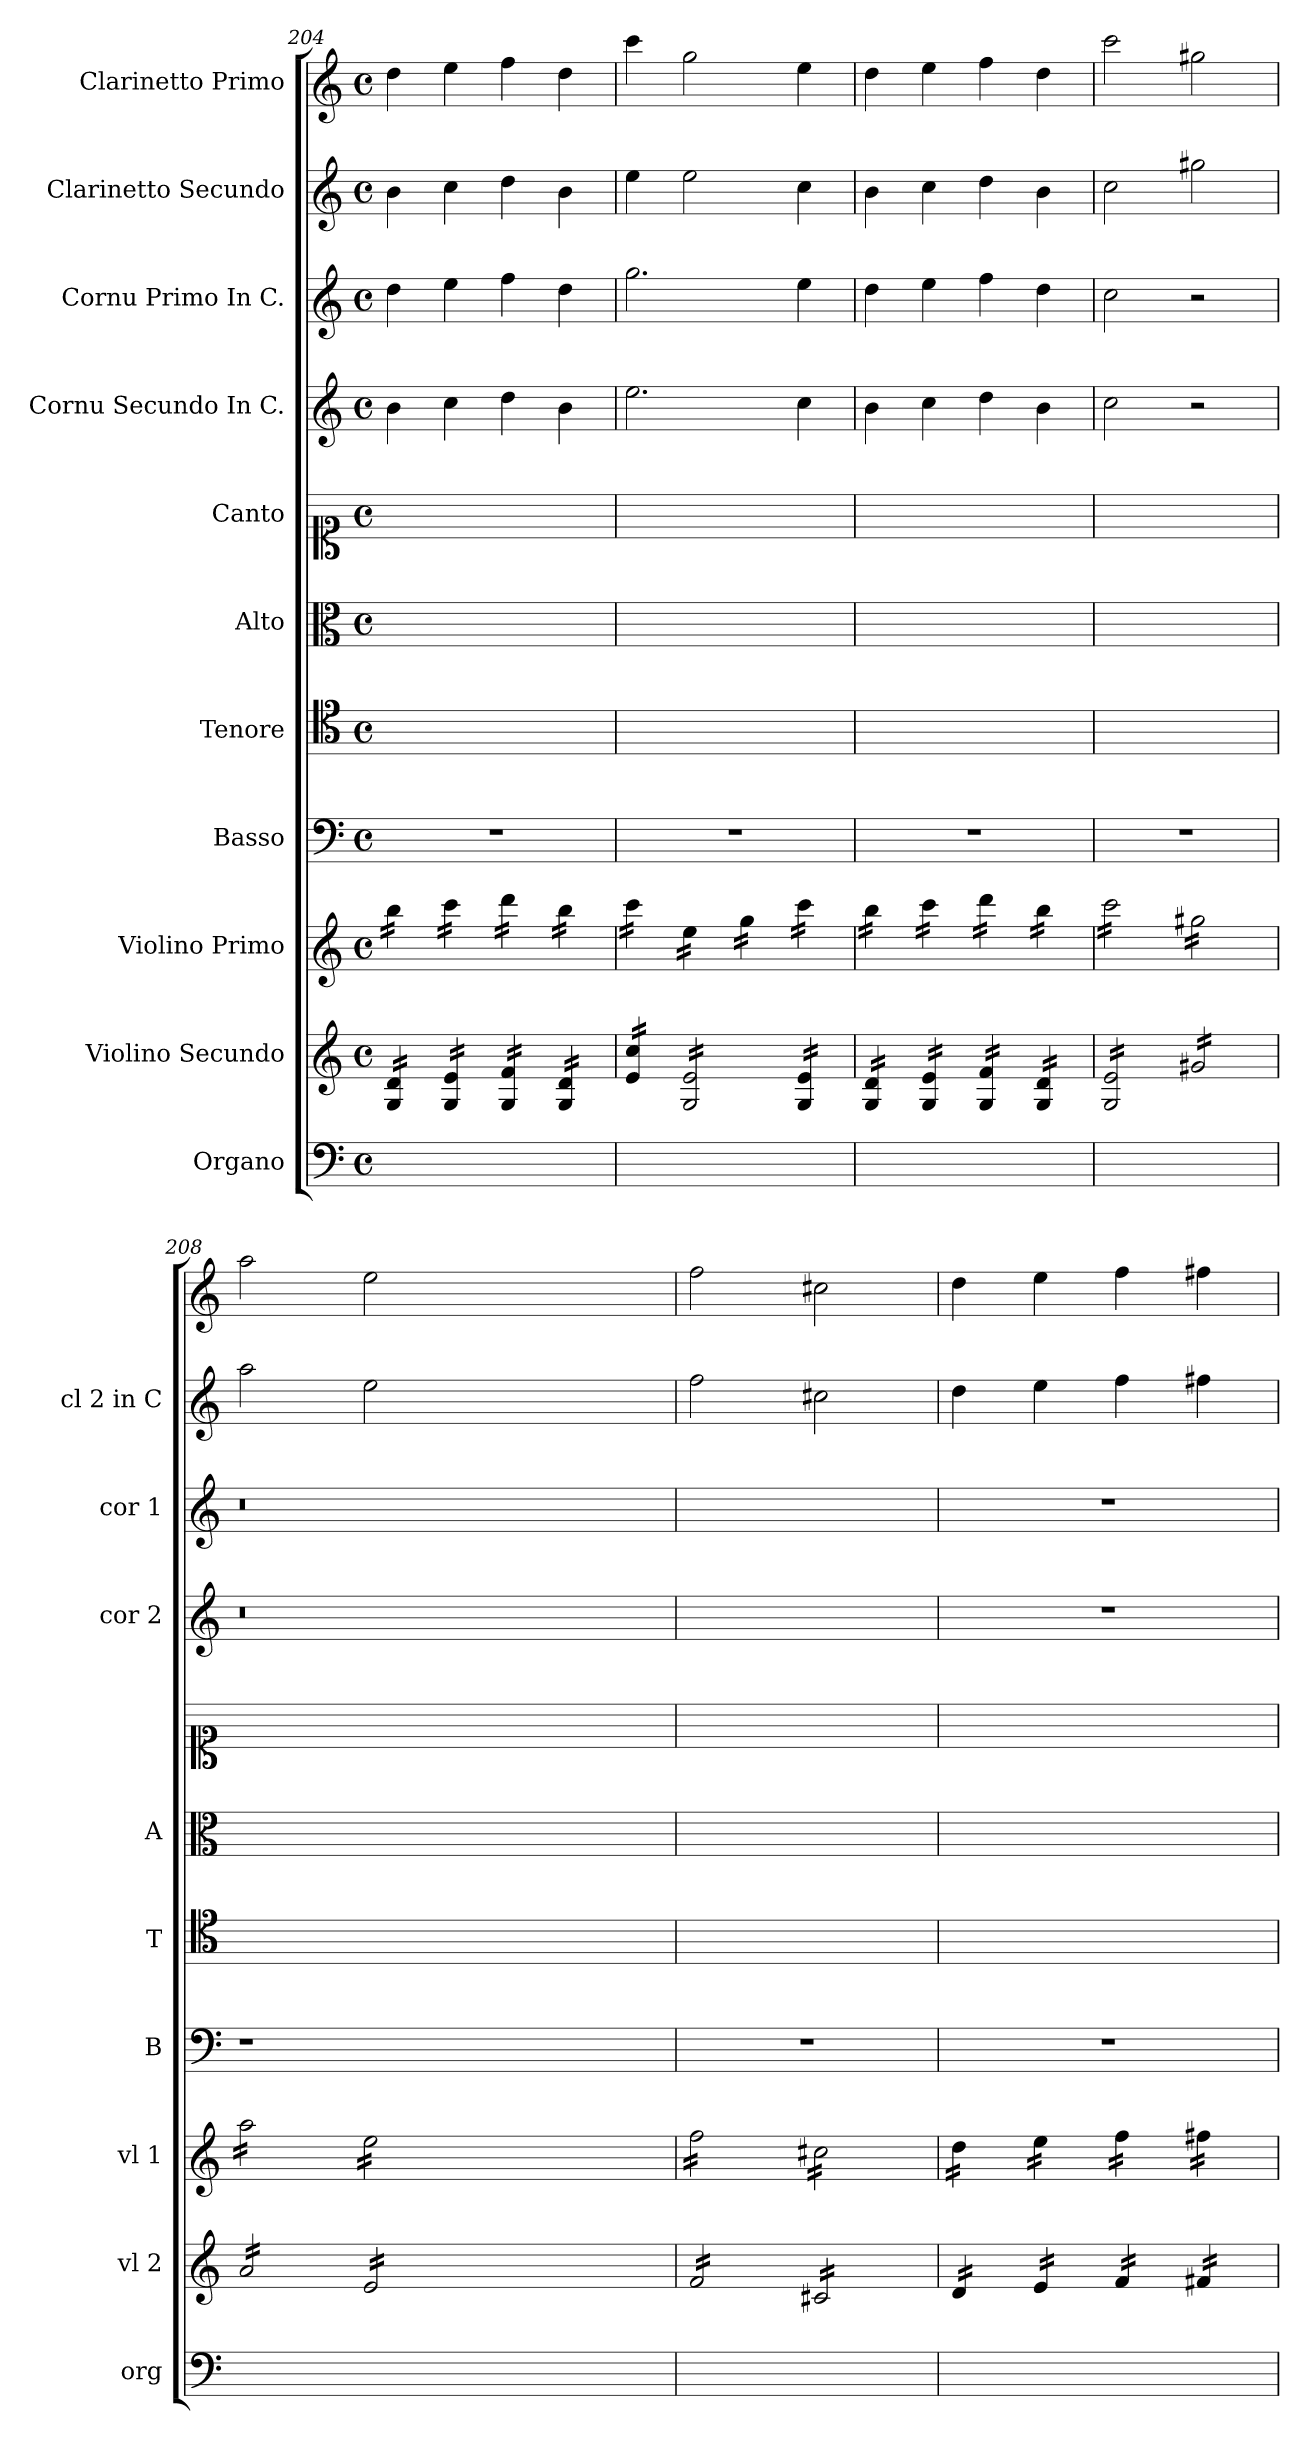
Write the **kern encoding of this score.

**kern	**kern	**kern	**kern	**kern	**kern	**kern	**kern	**kern	**kern	**kern
*part11	*part10	*part9	*part8	*part7	*part6	*part5	*part4	*part3	*part2	*part1
*staff11	*staff10	*staff9	*staff8	*staff7	*staff6	*staff5	*staff4	*staff3	*staff2	*staff1
*I"Organo	*I"Violino Secundo	*I"Violino Primo	*I"Basso	*I"Tenore	*I"Alto	*I"Canto	*I"Cornu Secundo In C.	*I"Cornu Primo In C.	*I"Clarinetto Secundo	*I"Clarinetto Primo
*I'org	*I'vl 2	*I'vl 1	*I'B	*I'T	*I'A	*	*I'cor 2	*I'cor 1	*I'cl 2 in C	*
*clefF4	*clefG2	*clefG2	*clefF4	*clefC4	*clefC3	*clefC1	*clefG2	*clefG2	*clefG2	*clefG2
*k[]	*k[]	*k[]	*k[]	*k[]	*k[]	*k[]	*k[]	*k[]	*k[]	*k[]
*M4/4	*M4/4	*M4/4	*M4/4	*M4/4	*M4/4	*M4/4	*M4/4	*M4/4	*M4/4	*M4/4
*met(c)	*met(c)	*met(c)	*met(c)	*met(c)	*met(c)	*met(c)	*met(c)	*met(c)	*met(c)	*met(c)
=204	=204	=204	=204	=204	=204	=204	=204	=204	=204	=204
*	*tremolo	*	*	*	*	*	*	*	*	*
*	*	*tremolo	*	*	*	*	*	*	*	*
1ryy	16G/ 16d/LL	16bb\LL	1r	1ryy	1ryy	1ryy	4b\	4dd\	4b\	4dd\
.	16G/ 16d/	16bb\	.	.	.	.	.	.	.	.
.	16G/ 16d/	16bb\	.	.	.	.	.	.	.	.
.	16G/ 16d/JJ	16bb\JJ	.	.	.	.	.	.	.	.
.	16G/ 16e/LL	16ccc\LL	.	.	.	.	4cc\	4ee\	4cc\	4ee\
.	16G/ 16e/	16ccc\	.	.	.	.	.	.	.	.
.	16G/ 16e/	16ccc\	.	.	.	.	.	.	.	.
.	16G/ 16e/JJ	16ccc\JJ	.	.	.	.	.	.	.	.
.	16G/ 16f/LL	16ddd\LL	.	.	.	.	4dd\	4ff\	4dd\	4ff\
.	16G/ 16f/	16ddd\	.	.	.	.	.	.	.	.
.	16G/ 16f/	16ddd\	.	.	.	.	.	.	.	.
.	16G/ 16f/JJ	16ddd\JJ	.	.	.	.	.	.	.	.
.	16G/ 16d/LL	16bb\LL	.	.	.	.	4b\	4dd\	4b\	4dd\
.	16G/ 16d/	16bb\	.	.	.	.	.	.	.	.
.	16G/ 16d/	16bb\	.	.	.	.	.	.	.	.
.	16G/ 16d/JJ	16bb\JJ	.	.	.	.	.	.	.	.
=205	=205	=205	=205	=205	=205	=205	=205	=205	=205	=205
1ryy	16e/ 16cc/LL	16ccc\LL	1r	1ryy	1ryy	1ryy	2.ee\	2.gg\	4ee\	4ccc\
.	16e/ 16cc/	16ccc\	.	.	.	.	.	.	.	.
.	16e/ 16cc/	16ccc\	.	.	.	.	.	.	.	.
.	16e/ 16cc/JJ	16ccc\JJ	.	.	.	.	.	.	.	.
.	16G/ 16e/LL	16ee\LL	.	.	.	.	.	.	2ee\	2gg\
.	16G/ 16e/	16ee\	.	.	.	.	.	.	.	.
.	16G/ 16e/	16ee\	.	.	.	.	.	.	.	.
.	16G/ 16e/	16ee\JJ	.	.	.	.	.	.	.	.
.	16G/ 16e/	16gg\LL	.	.	.	.	.	.	.	.
.	16G/ 16e/	16gg\	.	.	.	.	.	.	.	.
.	16G/ 16e/	16gg\	.	.	.	.	.	.	.	.
.	16G/ 16e/JJ	16gg\JJ	.	.	.	.	.	.	.	.
.	16G/ 16e/LL	16ccc\LL	.	.	.	.	4cc\	4ee\	4cc\	4ee\
.	16G/ 16e/	16ccc\	.	.	.	.	.	.	.	.
.	16G/ 16e/	16ccc\	.	.	.	.	.	.	.	.
.	16G/ 16e/JJ	16ccc\JJ	.	.	.	.	.	.	.	.
=206	=206	=206	=206	=206	=206	=206	=206	=206	=206	=206
1ryy	16G/ 16d/LL	16bb\LL	1r	1ryy	1ryy	1ryy	4b\	4dd\	4b\	4dd\
.	16G/ 16d/	16bb\	.	.	.	.	.	.	.	.
.	16G/ 16d/	16bb\	.	.	.	.	.	.	.	.
.	16G/ 16d/JJ	16bb\JJ	.	.	.	.	.	.	.	.
.	16G/ 16e/LL	16ccc\LL	.	.	.	.	4cc\	4ee\	4cc\	4ee\
.	16G/ 16e/	16ccc\	.	.	.	.	.	.	.	.
.	16G/ 16e/	16ccc\	.	.	.	.	.	.	.	.
.	16G/ 16e/JJ	16ccc\JJ	.	.	.	.	.	.	.	.
.	16G/ 16f/LL	16ddd\LL	.	.	.	.	4dd\	4ff\	4dd\	4ff\
.	16G/ 16f/	16ddd\	.	.	.	.	.	.	.	.
.	16G/ 16f/	16ddd\	.	.	.	.	.	.	.	.
.	16G/ 16f/JJ	16ddd\JJ	.	.	.	.	.	.	.	.
.	16G/ 16d/LL	16bb\LL	.	.	.	.	4b\	4dd\	4b\	4dd\
.	16G/ 16d/	16bb\	.	.	.	.	.	.	.	.
.	16G/ 16d/	16bb\	.	.	.	.	.	.	.	.
.	16G/ 16d/JJ	16bb\JJ	.	.	.	.	.	.	.	.
=207	=207	=207	=207	=207	=207	=207	=207	=207	=207	=207
1ryy	16G/ 16e/LL	16ccc\LL	1r	1ryy	1ryy	1ryy	2cc\	2cc\	2cc\	2ccc\
.	16G/ 16e/	16ccc\	.	.	.	.	.	.	.	.
.	16G/ 16e/	16ccc\	.	.	.	.	.	.	.	.
.	16G/ 16e/	16ccc\	.	.	.	.	.	.	.	.
.	16G/ 16e/	16ccc\	.	.	.	.	.	.	.	.
.	16G/ 16e/	16ccc\	.	.	.	.	.	.	.	.
.	16G/ 16e/	16ccc\	.	.	.	.	.	.	.	.
.	16G/ 16e/JJ	16ccc\JJ	.	.	.	.	.	.	.	.
.	16g#X/LL	16gg#X\LL	.	.	.	.	2r	2r	2gg#X\	2gg#X\
.	16g#X/	16gg#X\	.	.	.	.	.	.	.	.
.	16g#X/	16gg#X\	.	.	.	.	.	.	.	.
.	16g#X/	16gg#X\	.	.	.	.	.	.	.	.
.	16g#X/	16gg#X\	.	.	.	.	.	.	.	.
.	16g#X/	16gg#X\	.	.	.	.	.	.	.	.
.	16g#X/	16gg#X\	.	.	.	.	.	.	.	.
.	16g#X/JJ	16gg#X\JJ	.	.	.	.	.	.	.	.
=208	=208	=208	=208	=208	=208	=208	=208	=208	=208	=208
1ryy	16a/LL	16aa\LL	1r	1ryy	1ryy	1ryy	0r	0r	2aa\	2aa\
.	16a/	16aa\	.	.	.	.	.	.	.	.
.	16a/	16aa\	.	.	.	.	.	.	.	.
.	16a/	16aa\	.	.	.	.	.	.	.	.
.	16a/	16aa\	.	.	.	.	.	.	.	.
.	16a/	16aa\	.	.	.	.	.	.	.	.
.	16a/	16aa\	.	.	.	.	.	.	.	.
.	16a/JJ	16aa\JJ	.	.	.	.	.	.	.	.
.	16e/LL	16ee\LL	.	.	.	.	.	.	2ee\	2ee\
.	16e/	16ee\	.	.	.	.	.	.	.	.
.	16e/	16ee\	.	.	.	.	.	.	.	.
.	16e/	16ee\	.	.	.	.	.	.	.	.
.	16e/	16ee\	.	.	.	.	.	.	.	.
.	16e/	16ee\	.	.	.	.	.	.	.	.
.	16e/	16ee\	.	.	.	.	.	.	.	.
.	16e/JJ	16ee\JJ	.	.	.	.	.	.	.	.
1ryy	1ryy	1ryy	1ryy	1ryy	1ryy	1ryy	.	.	1ryy	1ryy
=209	=209	=209	=209	=209	=209	=209	=209	=209	=209	=209
1ryy	16f/LL	16ff\LL	1r	1ryy	1ryy	1ryy	1ryy	1ryy	2ff\	2ff\
.	16f/	16ff\	.	.	.	.	.	.	.	.
.	16f/	16ff\	.	.	.	.	.	.	.	.
.	16f/	16ff\	.	.	.	.	.	.	.	.
.	16f/	16ff\	.	.	.	.	.	.	.	.
.	16f/	16ff\	.	.	.	.	.	.	.	.
.	16f/	16ff\	.	.	.	.	.	.	.	.
.	16f/JJ	16ff\JJ	.	.	.	.	.	.	.	.
.	16c#X/LL	16cc#X\LL	.	.	.	.	.	.	2cc#X\	2cc#X\
.	16c#X/	16cc#X\	.	.	.	.	.	.	.	.
.	16c#X/	16cc#X\	.	.	.	.	.	.	.	.
.	16c#X/	16cc#X\	.	.	.	.	.	.	.	.
.	16c#X/	16cc#X\	.	.	.	.	.	.	.	.
.	16c#X/	16cc#X\	.	.	.	.	.	.	.	.
.	16c#X/	16cc#X\	.	.	.	.	.	.	.	.
.	16c#X/JJ	16cc#X\JJ	.	.	.	.	.	.	.	.
=210	=210	=210	=210	=210	=210	=210	=210	=210	=210	=210
1ryy	16d/LL	16dd\LL	1r	1ryy	1ryy	1ryy	1r	1r	4dd\	4dd\
.	16d/	16dd\	.	.	.	.	.	.	.	.
.	16d/	16dd\	.	.	.	.	.	.	.	.
.	16d/JJ	16dd\JJ	.	.	.	.	.	.	.	.
.	16e/LL	16ee\LL	.	.	.	.	.	.	4ee\	4ee\
.	16e/	16ee\	.	.	.	.	.	.	.	.
.	16e/	16ee\	.	.	.	.	.	.	.	.
.	16e/JJ	16ee\JJ	.	.	.	.	.	.	.	.
.	16f/LL	16ff\LL	.	.	.	.	.	.	4ff\	4ff\
.	16f/	16ff\	.	.	.	.	.	.	.	.
.	16f/	16ff\	.	.	.	.	.	.	.	.
.	16f/JJ	16ff\JJ	.	.	.	.	.	.	.	.
.	16f#X/LL	16ff#X\LL	.	.	.	.	.	.	4ff#X\	4ff#X\
.	16f#X/	16ff#X\	.	.	.	.	.	.	.	.
.	16f#X/	16ff#X\	.	.	.	.	.	.	.	.
.	16f#X/JJ	16ff#X\JJ	.	.	.	.	.	.	.	.
*	*	*Xtremolo	*	*	*	*	*	*	*	*
*	*Xtremolo	*	*	*	*	*	*	*	*	*
=	=	=	=	=	=	=	=	=	=	=
*-	*-	*-	*-	*-	*-	*-	*-	*-	*-	*-
